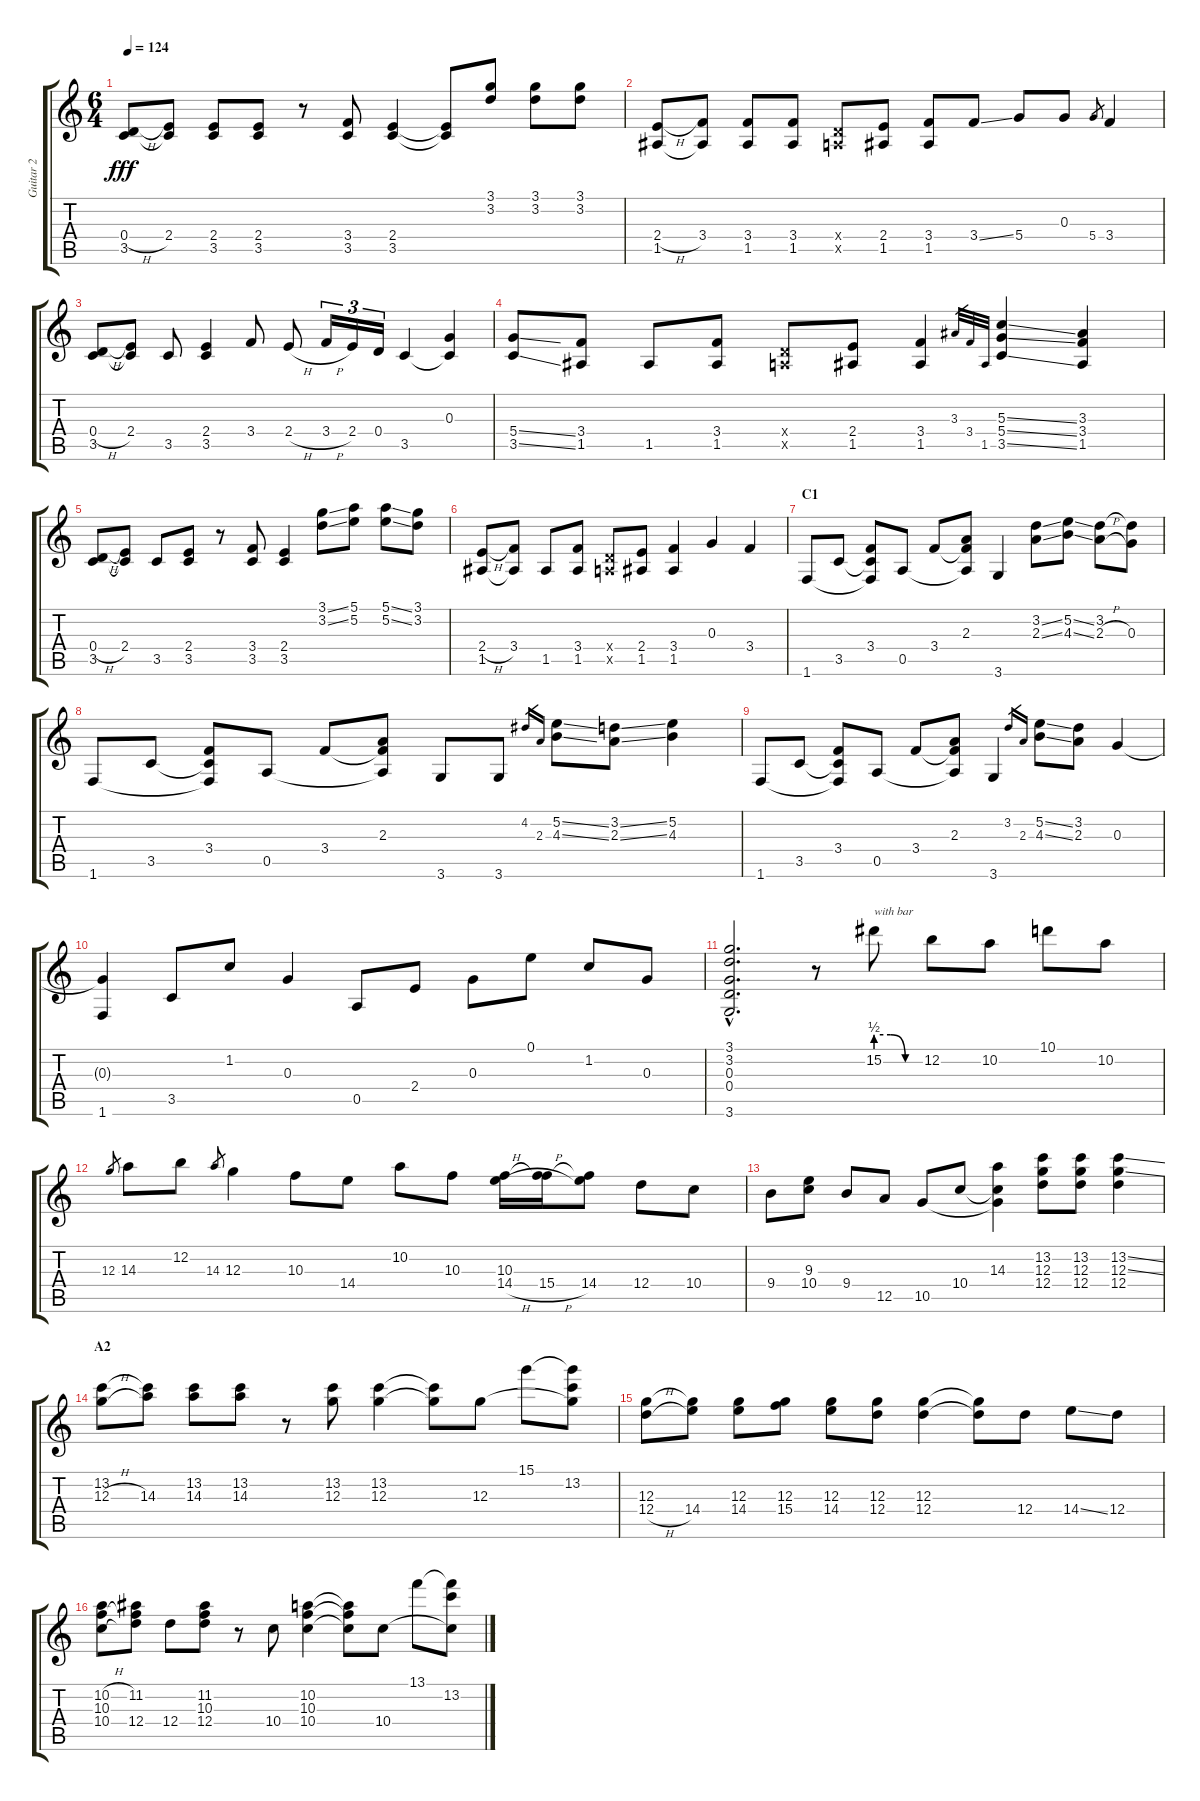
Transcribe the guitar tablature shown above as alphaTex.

\track ("Guitar 2" "Guitar 2") {instrument distortionguitar}
\staff {score tabs}
\tuning (E4 B3 G3 D3 A2 E2) {hide}
\ts (6 4)
\tempo 124
\clef g2
\ks c
(0.4{h} 3.5).8{dy fff} (2.4 3.5{t}).8 (2.4 3.5).8 (2.4 3.5).8 r.8 (3.4 3.5).8 (2.4 3.5).4 (2.4{t} 3.5{t}).8 (3.1 3.2).8 (3.1 3.2).8 (3.1 3.2).8 |
(2.4{h} 1.5).8 (3.4 1.5{t}).8 (3.4 1.5).8 (3.4 1.5).8 (0.4{x} 0.5{x}).8 (2.4 1.5).8 (3.4 1.5).8 3.4{ss}.8 5.4.8 0.3.8 5.4.8{gr} 3.4.4 |
(0.4{h} 3.5).8 (2.4 3.5{t}).8 3.5.8 (2.4 3.5).4 3.4.8 2.4{h}.8 3.4{h}.16{tu (3 2)} 2.4.16{tu (3 2)} 0.4.16{tu (3 2)} 3.5.4 (0.3 3.5{t}).4 |
(5.4{ss} 3.5{ss}).8 (3.4 1.5).8 1.5.8 (3.4 1.5).8 (0.4{x} 0.5{x}).8 (2.4 1.5).8 (3.4 1.5).4 3.3.32{gr} 3.4.32{gr} 1.5.32{gr} (5.3{ss} 5.4{ss} 3.5{ss}).4 (3.3 3.4 1.5).4 |
(0.4{h} 3.5).8 (2.4 3.5{t}).8 3.5.8 (2.4 3.5).8 r.8 (3.4 3.5).8 (2.4 3.5).4 (3.1{ss} 3.2{ss}).8 (5.1 5.2).8 (5.1{ss} 5.2{ss}).8 (3.1 3.2).8 |
(2.4{h} 1.5).8 (3.4 1.5{t}).8 1.5.8 (3.4 1.5).8 (0.4{x} 0.5{x}).8 (2.4 1.5).8 (3.4 1.5).4 0.3.4 3.4.4 |
\section ("" "C1")
1.6.8 3.5.8 (3.4 3.5{t} 1.6{t}).8 0.5.8 3.4.8 (2.3 3.4{t} 0.5{t}).8 3.6.4 (3.2{ss} 2.3{ss}).8 (5.2{ss} 4.3{ss}).8 (3.2 2.3{h}).8 (3.2{t} 0.3).8 |
1.6.8 3.5.8 (3.4 3.5{t} 1.6{t}).8 0.5.8 3.4.8 (2.3 3.4{t} 0.5{t}).8 3.6.8 3.6.8 4.2.16{gr} 2.3.16{gr} (5.2{ss} 4.3{ss}).8 (3.2{ss} 2.3{ss}).8 (5.2 4.3).4 |
1.6.8 3.5.8 (3.4 3.5{t} 1.6{t}).8 0.5.8 3.4.8 (2.3 3.4{t} 0.5{t}).8 3.6.4 3.2.16{gr} 2.3.16{gr} (5.2{ss} 4.3{ss}).8 (3.2 2.3).8 0.3.4 |
(0.3{t} 1.6).4 3.5.8 1.2.8 0.3.4 0.5.8 2.4.8 0.3.8 0.1.8 1.2.8 0.3.8 |
(3.1{hac} 3.2{hac} 0.3{hac} 0.4{hac} 3.6{hac}).2{d} r.8 15.2{be (custom 0 2 20 2 40 0 60 0)}.8{txt "with bar"} 12.2.8 10.2.8 10.1.8 10.2.8 |
12.3.8{gr} 14.3.8 12.2.8 14.3.8{gr} 12.3.4 10.3.8 14.4.8 10.2.8 10.3.8 (10.3 14.4{h}).16 (10.3{t} 15.4{h}).16 (10.3{t} 14.4).8 12.4.8 10.4.8 |
9.4.8 (9.3 10.4).8 9.4.8 12.5.8 10.5.8 10.4.8 (14.3 10.4{t} 10.5{t}).4 (13.2 12.3 12.4).8 (13.2 12.3 12.4).8 (13.2{ss} 12.3{ss} 12.4).4 |
\section ("" "A2")
(13.2 12.3{h}).8 (13.2{t} 14.3).8 (13.2 14.3).8 (13.2 14.3).8 r.8 (13.2 12.3).8 (13.2 12.3).4 (13.2{t} 12.3{t}).8 12.3.8 15.1.8 (15.1{t} 13.2 12.3{t}).8 |
(12.3 12.4{h}).8 (12.3{t} 14.4).8 (12.3 14.4).8 (12.3 15.4).8 (12.3 14.4).8 (12.3 12.4).8 (12.3 12.4).4 (12.3{t} 12.4{t}).8 12.4.8 14.4{ss}.8 12.4.8 |
(10.2{h} 10.3 10.4{h}).8 (11.2 10.3{t} 12.4).8 12.4.8 (11.2 10.3 12.4).8 r.8 10.4.8 (10.2 10.3 10.4).4 (10.2{t} 10.3{t} 10.4{t}).8 10.4.8 13.1.8 (13.1{t} 13.2 10.4{t}).8
